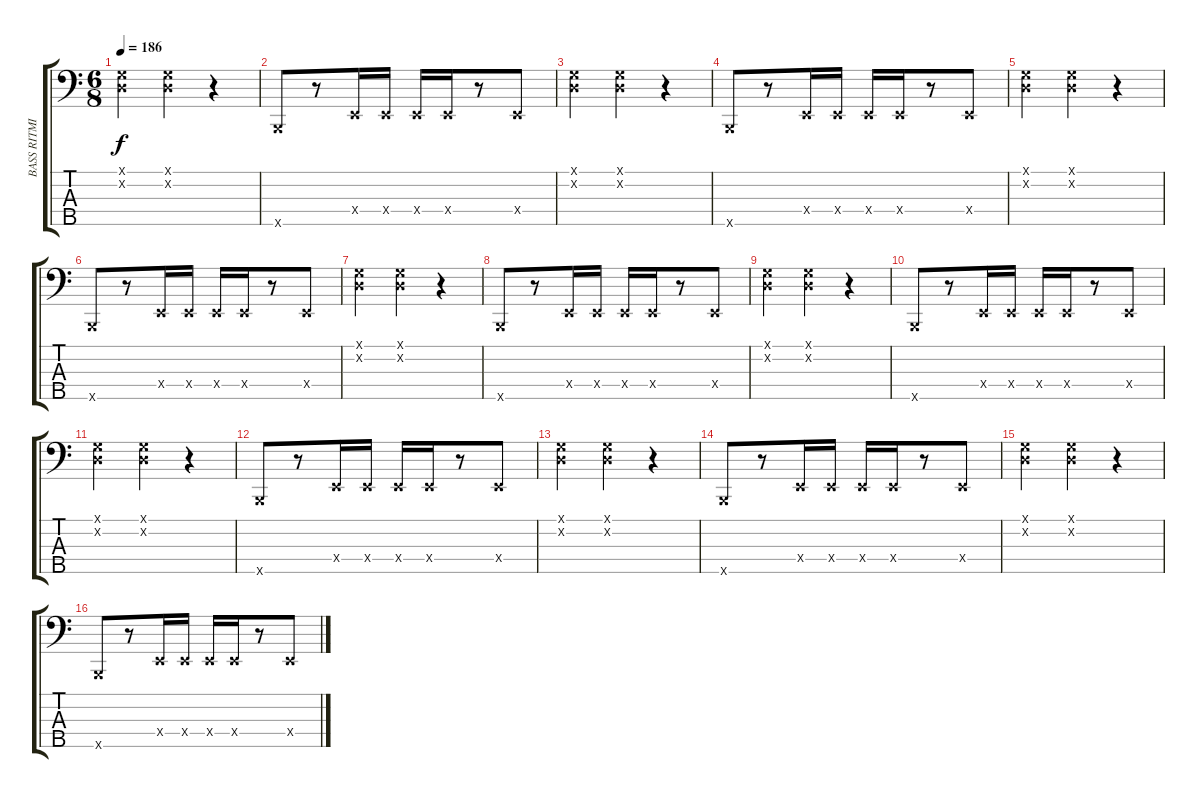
\track ("BASS RITMIC" "BASS RITMI") {instrument slapbass1}
\staff {score tabs}
\tuning (G2 D2 A1 E1 B0) {hide}
\ts (6 8)
\tempo 186
\clef f4
\ks c
(0.1{x} 0.2{x}).4{dy f} (0.1{x} 0.2{x}).4 r.4 |
0.5{x}.8 r.8 0.4{x}.16 0.4{x}.16 0.4{x}.16 0.4{x}.16 r.8 0.4{x}.8 |
(0.1{x} 0.2{x}).4 (0.1{x} 0.2{x}).4 r.4 |
0.5{x}.8 r.8 0.4{x}.16 0.4{x}.16 0.4{x}.16 0.4{x}.16 r.8 0.4{x}.8 |
(0.1{x} 0.2{x}).4 (0.1{x} 0.2{x}).4 r.4 |
0.5{x}.8 r.8 0.4{x}.16 0.4{x}.16 0.4{x}.16 0.4{x}.16 r.8 0.4{x}.8 |
(0.1{x} 0.2{x}).4 (0.1{x} 0.2{x}).4 r.4 |
0.5{x}.8 r.8 0.4{x}.16 0.4{x}.16 0.4{x}.16 0.4{x}.16 r.8 0.4{x}.8 |
(0.1{x} 0.2{x}).4 (0.1{x} 0.2{x}).4 r.4 |
0.5{x}.8 r.8 0.4{x}.16 0.4{x}.16 0.4{x}.16 0.4{x}.16 r.8 0.4{x}.8 |
(0.1{x} 0.2{x}).4 (0.1{x} 0.2{x}).4 r.4 |
0.5{x}.8 r.8 0.4{x}.16 0.4{x}.16 0.4{x}.16 0.4{x}.16 r.8 0.4{x}.8 |
(0.1{x} 0.2{x}).4 (0.1{x} 0.2{x}).4 r.4 |
0.5{x}.8 r.8 0.4{x}.16 0.4{x}.16 0.4{x}.16 0.4{x}.16 r.8 0.4{x}.8 |
(0.1{x} 0.2{x}).4 (0.1{x} 0.2{x}).4 r.4 |
0.5{x}.8 r.8 0.4{x}.16 0.4{x}.16 0.4{x}.16 0.4{x}.16 r.8 0.4{x}.8
